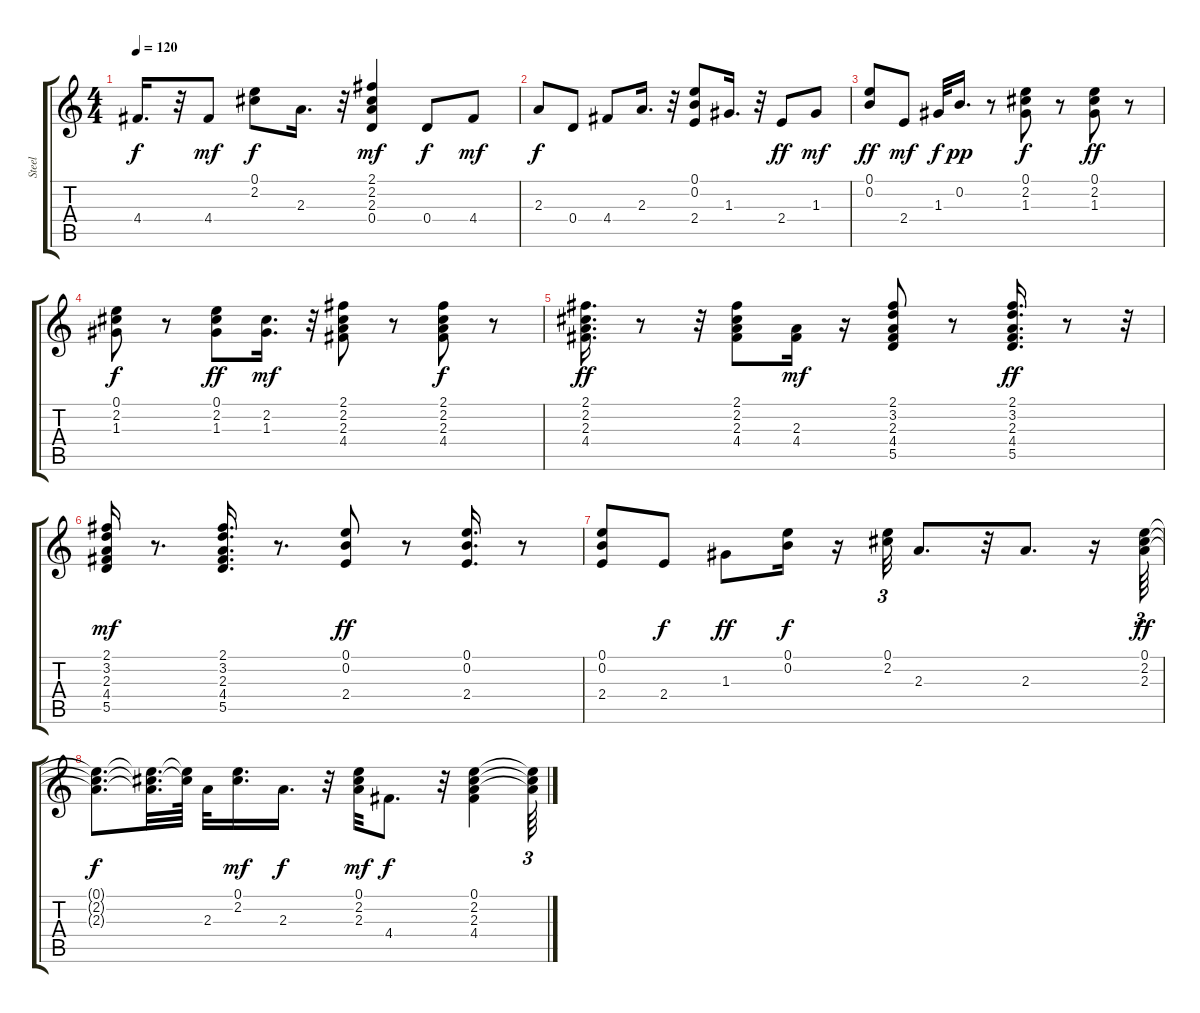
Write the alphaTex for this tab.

\track ("Steel" "Steel") {instrument acousticguitarsteel}
\staff {score tabs}
\tuning (E4 B3 G3 D3 A2 E2) {hide}
\ts (4 4)
\tempo 120
\clef g2
\ks c
4.4.16{d dy f} r.32 4.4.8{dy mf} (0.1 2.2).8{dy f} 2.3.16{d} r.32 (2.1 2.2 2.3 0.4).4{dy mf} 0.4.8{dy f} 4.4.8{dy mf} |
2.3.8{dy f} 0.4.8 4.4.8 2.3.16{d} r.32 (0.1 0.2 2.4).8 1.3.16{d} r.32 2.4.8{dy ff} 1.3.8{dy mf} |
(0.1 0.2).8{dy ff} 2.4.8{dy mf} 1.3.32{dy f} 0.2.16{d dy pp} r.8 (0.1 2.2 1.3).8{dy f} r.8 (0.1 2.2 1.3).8{dy ff} r.8 |
(0.1 2.2 1.3).8{dy f} r.8 (0.1 2.2 1.3).8{dy ff} (2.2 1.3).16{d dy mf} r.32 (2.1 2.2 2.3 4.4).8 r.8 (2.1 2.2 2.3 4.4).8{dy f} r.8 |
(2.1 2.2 2.3 4.4).16{d dy ff} r.8 r.32 (2.1 2.2 2.3 4.4).8 (2.3 4.4).16{dy mf} r.16 (2.1 3.2 2.3 4.4 5.5).8 r.8 (2.1 3.2 2.3 4.4 5.5).16{d dy ff} r.8 r.32 |
(2.1 3.2 2.3 4.4 5.5).16{dy mf} r.8{d} (2.1 3.2 2.3 4.4 5.5).16{d} r.8{d} (0.1 0.2 2.4).8{dy ff} r.8 (0.1 0.2 2.4).16{d} r.8 |
(0.1 0.2 2.4).8 2.4.8{dy f} 1.3.8{dy ff} (0.1 0.2).16{dy f} r.16 (0.1 2.2).32{tu (3 2)} 2.3.8{d} r.32 2.3.8{d} r.16 (0.1 2.2 2.3).64{tu (3 2) dy ff} |
(0.1{t} 2.2{t} 2.3{t}).8{d dy f} (0.1{t} 2.2{t} 2.3{t}).32{d} (0.1{t} 2.2{t}).64 2.3.32 (0.1 2.2).16{d dy mf} 2.3.16{d dy f} r.32 (0.1 2.2 2.3).32{dy mf} 4.4.8{d dy f} r.32 (0.1 2.2 2.3 4.4).4 (0.1{t} 2.2{t} 2.3{t}).64{tu (3 2)}
